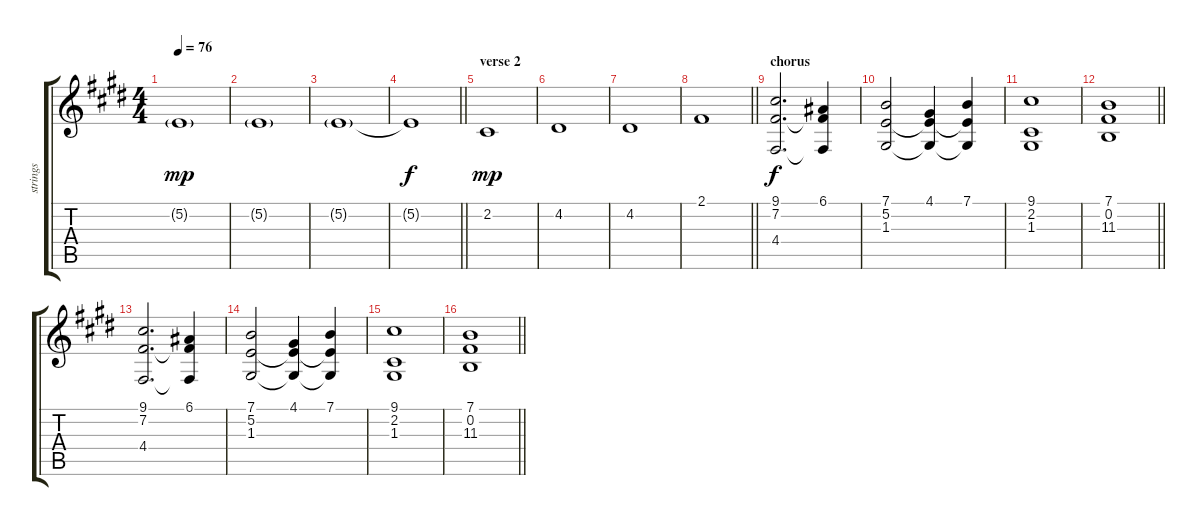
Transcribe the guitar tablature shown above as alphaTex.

\track ("strings" "strings") {instrument synthstrings1}
\staff {score tabs}
\tuning (E4 B3 G3 D3 A2 E2) {hide}
\ts (4 4)
\tempo 76
\clef g2
\ks e
5.2{g}.1{dy mp} |
5.2{g}.1 |
5.2{g}.1 |
\barLineRight lightlight
5.2{t}.1{dy f} |
\section ("" "verse 2")
2.2.1{dy mp} |
4.2.1 |
4.2.1 |
\barLineRight lightlight
2.1.1 |
\section ("" "chorus")
(9.1 7.2 4.4).2{d dy f volume 10 balance 8 instrument synthstrings1} (6.1 7.2{t} 4.4{t}).4 |
(7.1 5.2 1.3).2 (4.1 5.2{t} 1.3{t}).4 (7.1 5.2{t} 1.3{t}).4 |
(9.1 2.2 1.3).1 |
\barLineRight lightlight
(7.1 0.2 11.3).1 |
(9.1 7.2 4.4).2{d} (6.1 7.2{t} 4.4{t}).4 |
(7.1 5.2 1.3).2 (4.1 5.2{t} 1.3{t}).4 (7.1 5.2{t} 1.3{t}).4 |
(9.1 2.2 1.3).1 |
\barLineRight lightlight
(7.1 0.2 11.3).1
